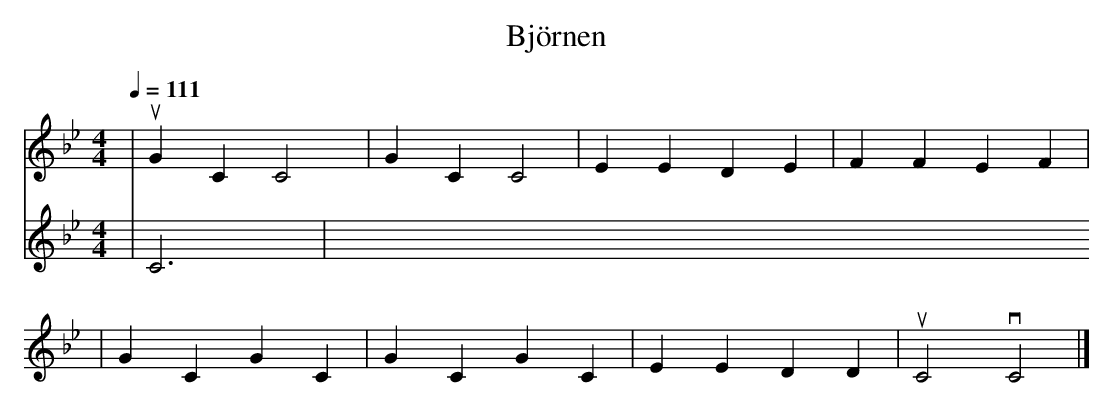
X:1
T: Björnen
M: 4/4
L: 1/4
Q: 111
K: Bb
[V:1] | uGC C2 | GC C2 | EE DE | FF EF |
[V:2] | C3
[V:1] | GC GC | GC GC | EE DD | uC2 vC2 |]
[V:2] |
